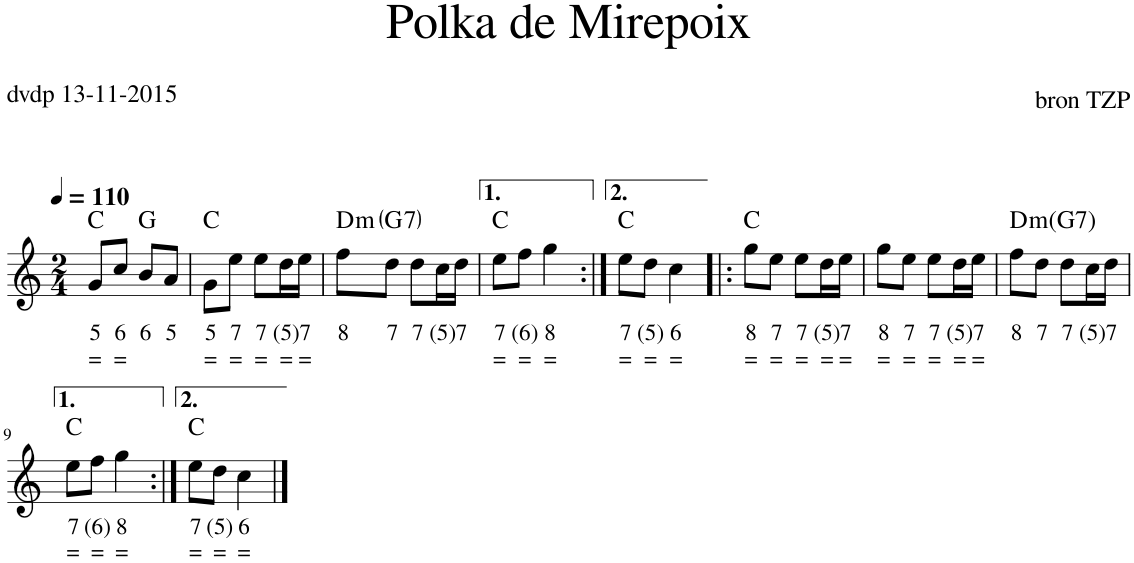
**kern	**text	**text	**harte
*part1	*part1	*part1	*part1
*staff1	*staff1	*staff1	*
*I"Stem	*	*	*
*I'Stem	*	*	*
*clefG2	*	*	*
*k[]	*	*	*
*M2/4	*	*	*
*MM110	*	*	*
=1	=1	=1	=1
!	!LO:LY:b	!LO:LY:b	!
8g/L	5	=	C:maj
!	!LO:LY:b	!LO:LY:b	!
8cc/J	6	=	.
!	!LO:LY:b	!	!
8b/L	6	.	G:maj
!	!LO:LY:b	!	!
8a/J	5	.	.
=2	=2	=2	=2
!	!LO:LY:b	!LO:LY:b	!
8g\L	5	=	C:maj
!	!LO:LY:b	!LO:LY:b	!
8ee\J	7	=	.
!	!LO:LY:b	!LO:LY:b	!
8ee\L	7	=	.
!	!LO:LY:b	!LO:LY:b	!
16dd\L	(5)	=	.
!	!LO:LY:b	!LO:LY:b	!
16ee\JJ	7	=	.
=3	=3	=3	=3
!	!LO:LY:b	!	!LO:H:kt=m
8ff\L	8	.	D:min
!	!LO:LY:b	!	!LO:H:kt=7
8dd\J	7	.	G:7
!	!LO:LY:b	!	!
8dd\L	7	.	.
!	!LO:LY:b	!	!
16cc\L	(5)	.	.
!	!LO:LY:b	!	!
16dd\JJ	7	.	.
=4	=4	=4	=4
!	!LO:LY:b	!LO:LY:b	!
8ee\L	7	=	C:maj
!	!LO:LY:b	!LO:LY:b	!
8ff\J	(6)	=	.
!	!LO:LY:b	!LO:LY:b	!
4gg\	8	=	.
=5:|!	=5:|!	=5:|!	=5:|!
!	!LO:LY:b	!LO:LY:b	!
8ee\L	7	=	C:maj
!	!LO:LY:b	!LO:LY:b	!
8dd\J	(5)	=	.
!	!LO:LY:b	!LO:LY:b	!
4cc\	6	=	.
=6!|:	=6!|:	=6!|:	=6!|:
!	!LO:LY:b	!LO:LY:b	!
8gg\L	8	=	C:maj
!	!LO:LY:b	!LO:LY:b	!
8ee\J	7	=	.
!	!LO:LY:b	!LO:LY:b	!
8ee\L	7	=	.
!	!LO:LY:b	!LO:LY:b	!
16dd\L	(5)	=	.
!	!LO:LY:b	!LO:LY:b	!
16ee\JJ	7	=	.
=7	=7	=7	=7
!	!LO:LY:b	!LO:LY:b	!
8gg\L	8	=	.
!	!LO:LY:b	!LO:LY:b	!
8ee\J	7	=	.
!	!LO:LY:b	!LO:LY:b	!
8ee\L	7	=	.
!	!LO:LY:b	!LO:LY:b	!
16dd\L	(5)	=	.
!	!LO:LY:b	!LO:LY:b	!
16ee\JJ	7	=	.
=8	=8	=8	=8
!	!LO:LY:b	!	!LO:H:kt=m
8ff\L	8	.	D:min
!	!LO:LY:b	!	!
8dd\J	7	.	.
!	!LO:LY:b	!	!
8dd\L	7	.	.
!	!LO:LY:b	!	!
16cc\L	(5)	.	.
!	!LO:LY:b	!	!
16dd\JJ	7	.	.
!!LO:LB:g=z
=9	=9	=9	=9
!	!LO:LY:b	!LO:LY:b	!
8ee\L	7	=	C:maj
!	!LO:LY:b	!LO:LY:b	!
8ff\J	(6)	=	.
!	!LO:LY:b	!LO:LY:b	!
4gg\	8	=	.
=10:|!	=10:|!	=10:|!	=10:|!
!	!LO:LY:b	!LO:LY:b	!
8ee\L	7	=	C:maj
!	!LO:LY:b	!LO:LY:b	!
8dd\J	(5)	=	.
!	!LO:LY:b	!LO:LY:b	!
4cc\	6	=	.
==	==	==	==
*-	*-	*-	*-
